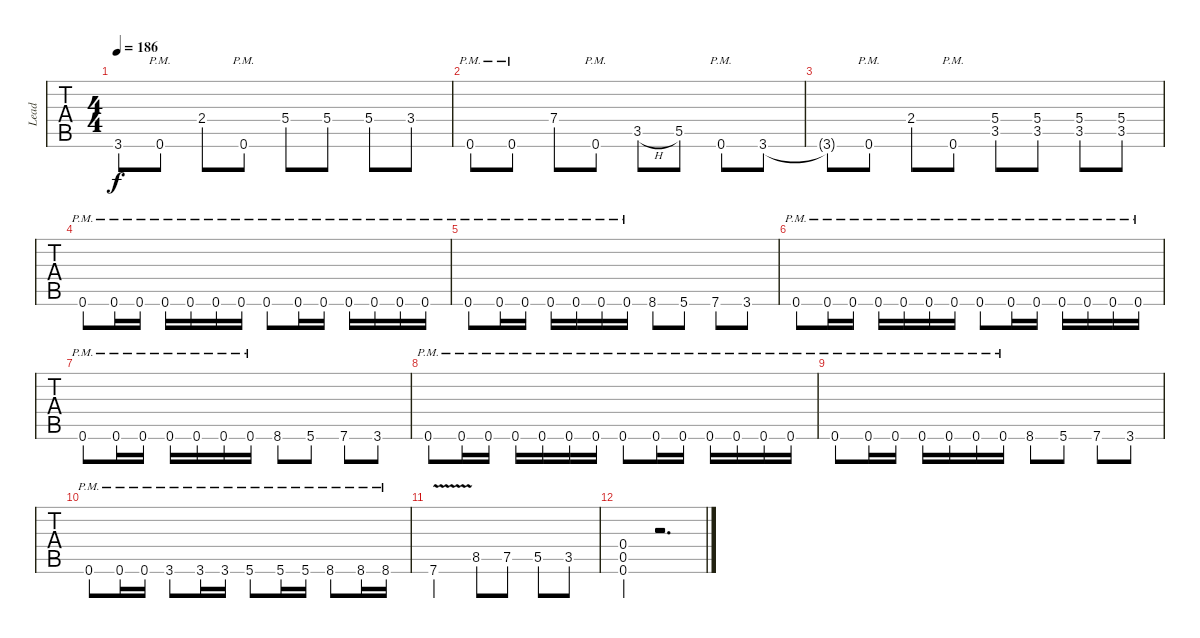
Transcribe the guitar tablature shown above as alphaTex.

\track ("Lead" "Lead") {instrument distortionguitar}
\staff {tabs}
\tuning (Eb4 Bb3 Gb3 Db3 Ab2 Db2) {hide}
\ts (4 4)
\tempo 186
\clef g2
\ks db
3.6{t}.8{dy f} 0.6{pm}.8 2.4.8 0.6{pm}.8 5.4.8 5.4.8 5.4.8 3.4.8 |
0.6{pm}.8 0.6{pm}.8 7.4.8 0.6{pm}.8 3.5{h}.8 5.5.8 0.6{pm}.8 3.6.8 |
3.6{t}.8 0.6{pm}.8 2.4.8 0.6{pm}.8 (5.4 3.5).8 (5.4 3.5).8 (5.4 3.5).8 (5.4 3.5).8 |
0.6{pm}.8 0.6{pm}.16 0.6{pm}.16 0.6{pm}.16 0.6{pm}.16 0.6{pm}.16 0.6{pm}.16 0.6{pm}.8 0.6{pm}.16 0.6{pm}.16 0.6{pm}.16 0.6{pm}.16 0.6{pm}.16 0.6{pm}.16 |
0.6{pm}.8 0.6{pm}.16 0.6{pm}.16 0.6{pm}.16 0.6{pm}.16 0.6{pm}.16 0.6{pm}.16 8.6.8 5.6.8 7.6.8 3.6.8 |
0.6{pm}.8 0.6{pm}.16 0.6{pm}.16 0.6{pm}.16 0.6{pm}.16 0.6{pm}.16 0.6{pm}.16 0.6{pm}.8 0.6{pm}.16 0.6{pm}.16 0.6{pm}.16 0.6{pm}.16 0.6{pm}.16 0.6{pm}.16 |
0.6{pm}.8 0.6{pm}.16 0.6{pm}.16 0.6{pm}.16 0.6{pm}.16 0.6{pm}.16 0.6{pm}.16 8.6.8 5.6.8 7.6.8 3.6.8 |
0.6{pm}.8 0.6{pm}.16 0.6{pm}.16 0.6{pm}.16 0.6{pm}.16 0.6{pm}.16 0.6{pm}.16 0.6{pm}.8 0.6{pm}.16 0.6{pm}.16 0.6{pm}.16 0.6{pm}.16 0.6{pm}.16 0.6{pm}.16 |
0.6{pm}.8 0.6{pm}.16 0.6{pm}.16 0.6{pm}.16 0.6{pm}.16 0.6{pm}.16 0.6{pm}.16 8.6.8 5.6.8 7.6.8 3.6.8 |
0.6{pm}.8 0.6{pm}.16 0.6{pm}.16 3.6{pm}.8 3.6{pm}.16 3.6{pm}.16 5.6{pm}.8 5.6{pm}.16 5.6{pm}.16 8.6{pm}.8 8.6{pm}.16 8.6{pm}.16 |
7.6{v}.2 8.5.8 7.5.8 5.5.8 3.5.8 |
(0.4 0.5 0.6).4 r.2{d}
